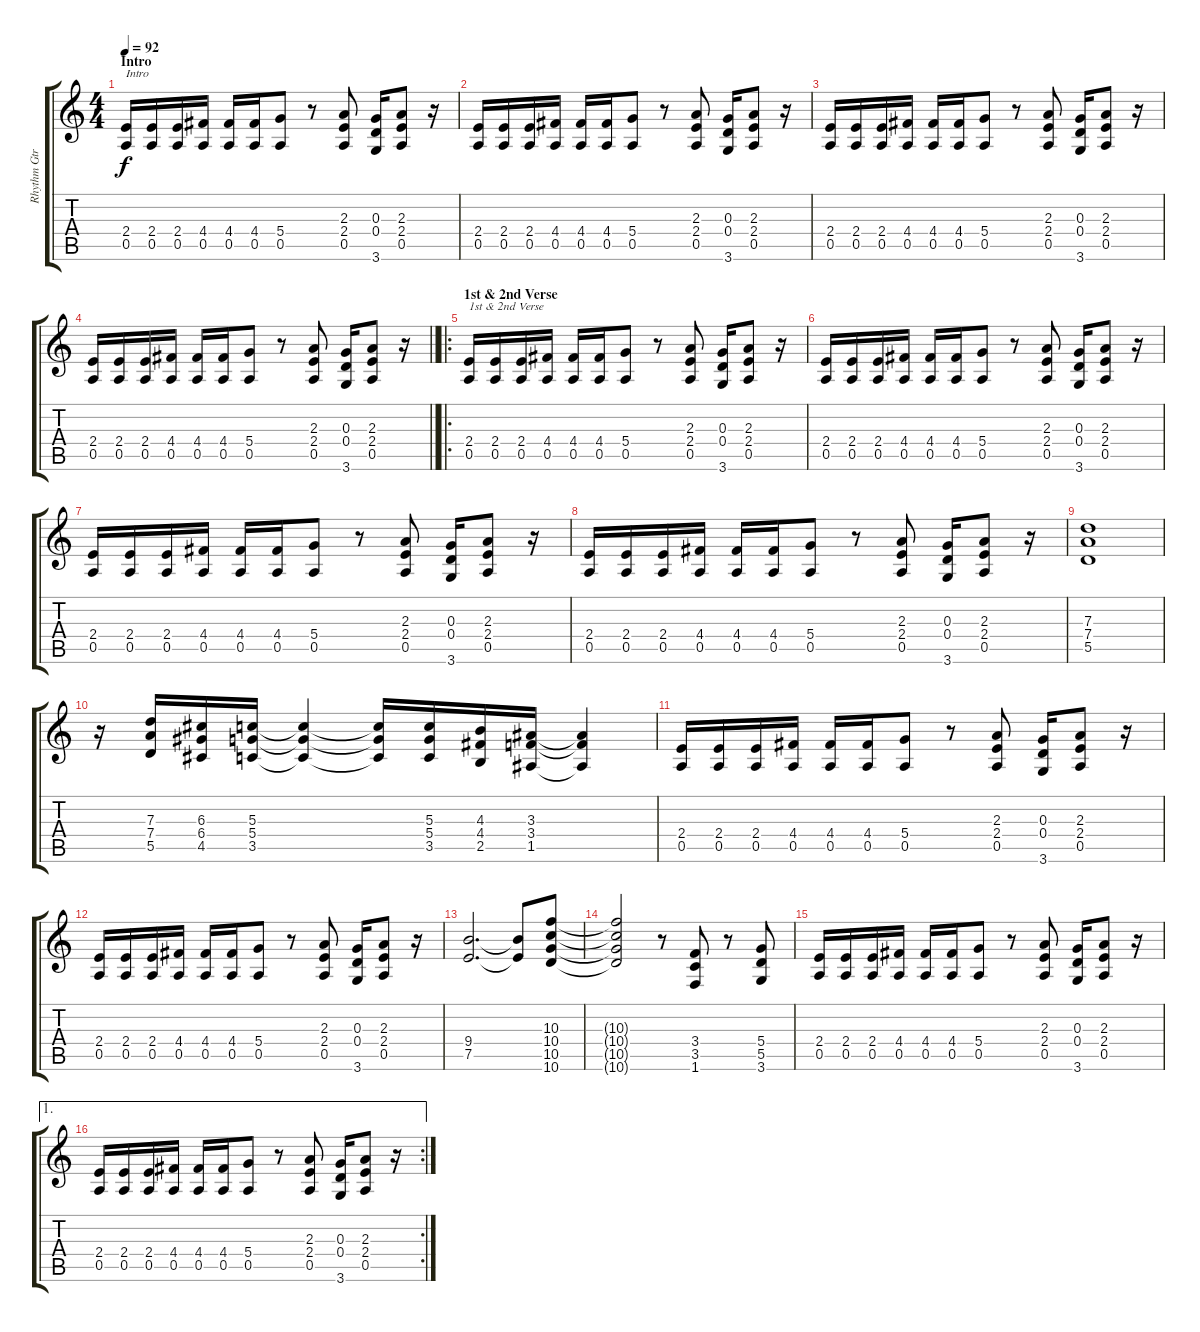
\track ("Rhythm Gtr" "Rhythm Gtr") {instrument distortionguitar}
\staff {score tabs}
\tuning (E4 B3 G3 D3 A2 E2) {hide}
\ts (4 4)
\section ("" "Intro")
\tempo 92
\clef g2
\ks c
(2.4 0.5).16{txt "Intro" dy f instrument distortionguitar} (2.4 0.5).16 (2.4 0.5).16 (4.4 0.5).16 (4.4 0.5).16 (4.4 0.5).16 (5.4 0.5).8 r.8 (2.3 2.4 0.5).8 (0.3 0.4 3.6).16 (2.3 2.4 0.5).8 r.16 |
(2.4 0.5).16 (2.4 0.5).16 (2.4 0.5).16 (4.4 0.5).16 (4.4 0.5).16 (4.4 0.5).16 (5.4 0.5).8 r.8 (2.3 2.4 0.5).8 (0.3 0.4 3.6).16 (2.3 2.4 0.5).8 r.16 |
(2.4 0.5).16 (2.4 0.5).16 (2.4 0.5).16 (4.4 0.5).16 (4.4 0.5).16 (4.4 0.5).16 (5.4 0.5).8 r.8 (2.3 2.4 0.5).8 (0.3 0.4 3.6).16 (2.3 2.4 0.5).8 r.16 |
\barLineRight lightlight
(2.4 0.5).16 (2.4 0.5).16 (2.4 0.5).16 (4.4 0.5).16 (4.4 0.5).16 (4.4 0.5).16 (5.4 0.5).8 r.8 (2.3 2.4 0.5).8 (0.3 0.4 3.6).16 (2.3 2.4 0.5).8 r.16 |
\ro
\section ("" "1st & 2nd Verse")
(2.4 0.5).16{txt "1st & 2nd Verse"} (2.4 0.5).16 (2.4 0.5).16 (4.4 0.5).16 (4.4 0.5).16 (4.4 0.5).16 (5.4 0.5).8 r.8 (2.3 2.4 0.5).8 (0.3 0.4 3.6).16 (2.3 2.4 0.5).8 r.16 |
(2.4 0.5).16 (2.4 0.5).16 (2.4 0.5).16 (4.4 0.5).16 (4.4 0.5).16 (4.4 0.5).16 (5.4 0.5).8 r.8 (2.3 2.4 0.5).8 (0.3 0.4 3.6).16 (2.3 2.4 0.5).8 r.16 |
(2.4 0.5).16 (2.4 0.5).16 (2.4 0.5).16 (4.4 0.5).16 (4.4 0.5).16 (4.4 0.5).16 (5.4 0.5).8 r.8 (2.3 2.4 0.5).8 (0.3 0.4 3.6).16 (2.3 2.4 0.5).8 r.16 |
(2.4 0.5).16 (2.4 0.5).16 (2.4 0.5).16 (4.4 0.5).16 (4.4 0.5).16 (4.4 0.5).16 (5.4 0.5).8 r.8 (2.3 2.4 0.5).8 (0.3 0.4 3.6).16 (2.3 2.4 0.5).8 r.16 |
(7.3 7.4 5.5).1 |
r.16 (7.3 7.4 5.5).16 (6.3 6.4 4.5).16 (5.3 5.4 3.5).16 (5.3{t} 5.4{t} 3.5{t}).4 (5.3{t} 5.4{t} 3.5{t}).16 (5.3 5.4 3.5).16 (4.3 4.4 2.5).16 (3.3 3.4 1.5).16 (3.3{t} 3.4{t} 1.5{t}).4 |
(2.4 0.5).16 (2.4 0.5).16 (2.4 0.5).16 (4.4 0.5).16 (4.4 0.5).16 (4.4 0.5).16 (5.4 0.5).8 r.8 (2.3 2.4 0.5).8 (0.3 0.4 3.6).16 (2.3 2.4 0.5).8 r.16 |
(2.4 0.5).16 (2.4 0.5).16 (2.4 0.5).16 (4.4 0.5).16 (4.4 0.5).16 (4.4 0.5).16 (5.4 0.5).8 r.8 (2.3 2.4 0.5).8 (0.3 0.4 3.6).16 (2.3 2.4 0.5).8 r.16 |
(9.4 7.5).2{d} (9.4{t} 7.5{t}).8 (10.3 10.4 10.5 10.6).8 |
(10.3{t} 10.4{t} 10.5{t} 10.6{t}).2 r.8 (3.4 3.5 1.6).8 r.8 (5.4 5.5 3.6).8 |
(2.4 0.5).16 (2.4 0.5).16 (2.4 0.5).16 (4.4 0.5).16 (4.4 0.5).16 (4.4 0.5).16 (5.4 0.5).8 r.8 (2.3 2.4 0.5).8 (0.3 0.4 3.6).16 (2.3 2.4 0.5).8 r.16 |
\ae 1
\rc 2
(2.4 0.5).16 (2.4 0.5).16 (2.4 0.5).16 (4.4 0.5).16 (4.4 0.5).16 (4.4 0.5).16 (5.4 0.5).8 r.8 (2.3 2.4 0.5).8 (0.3 0.4 3.6).16 (2.3 2.4 0.5).8 r.16
